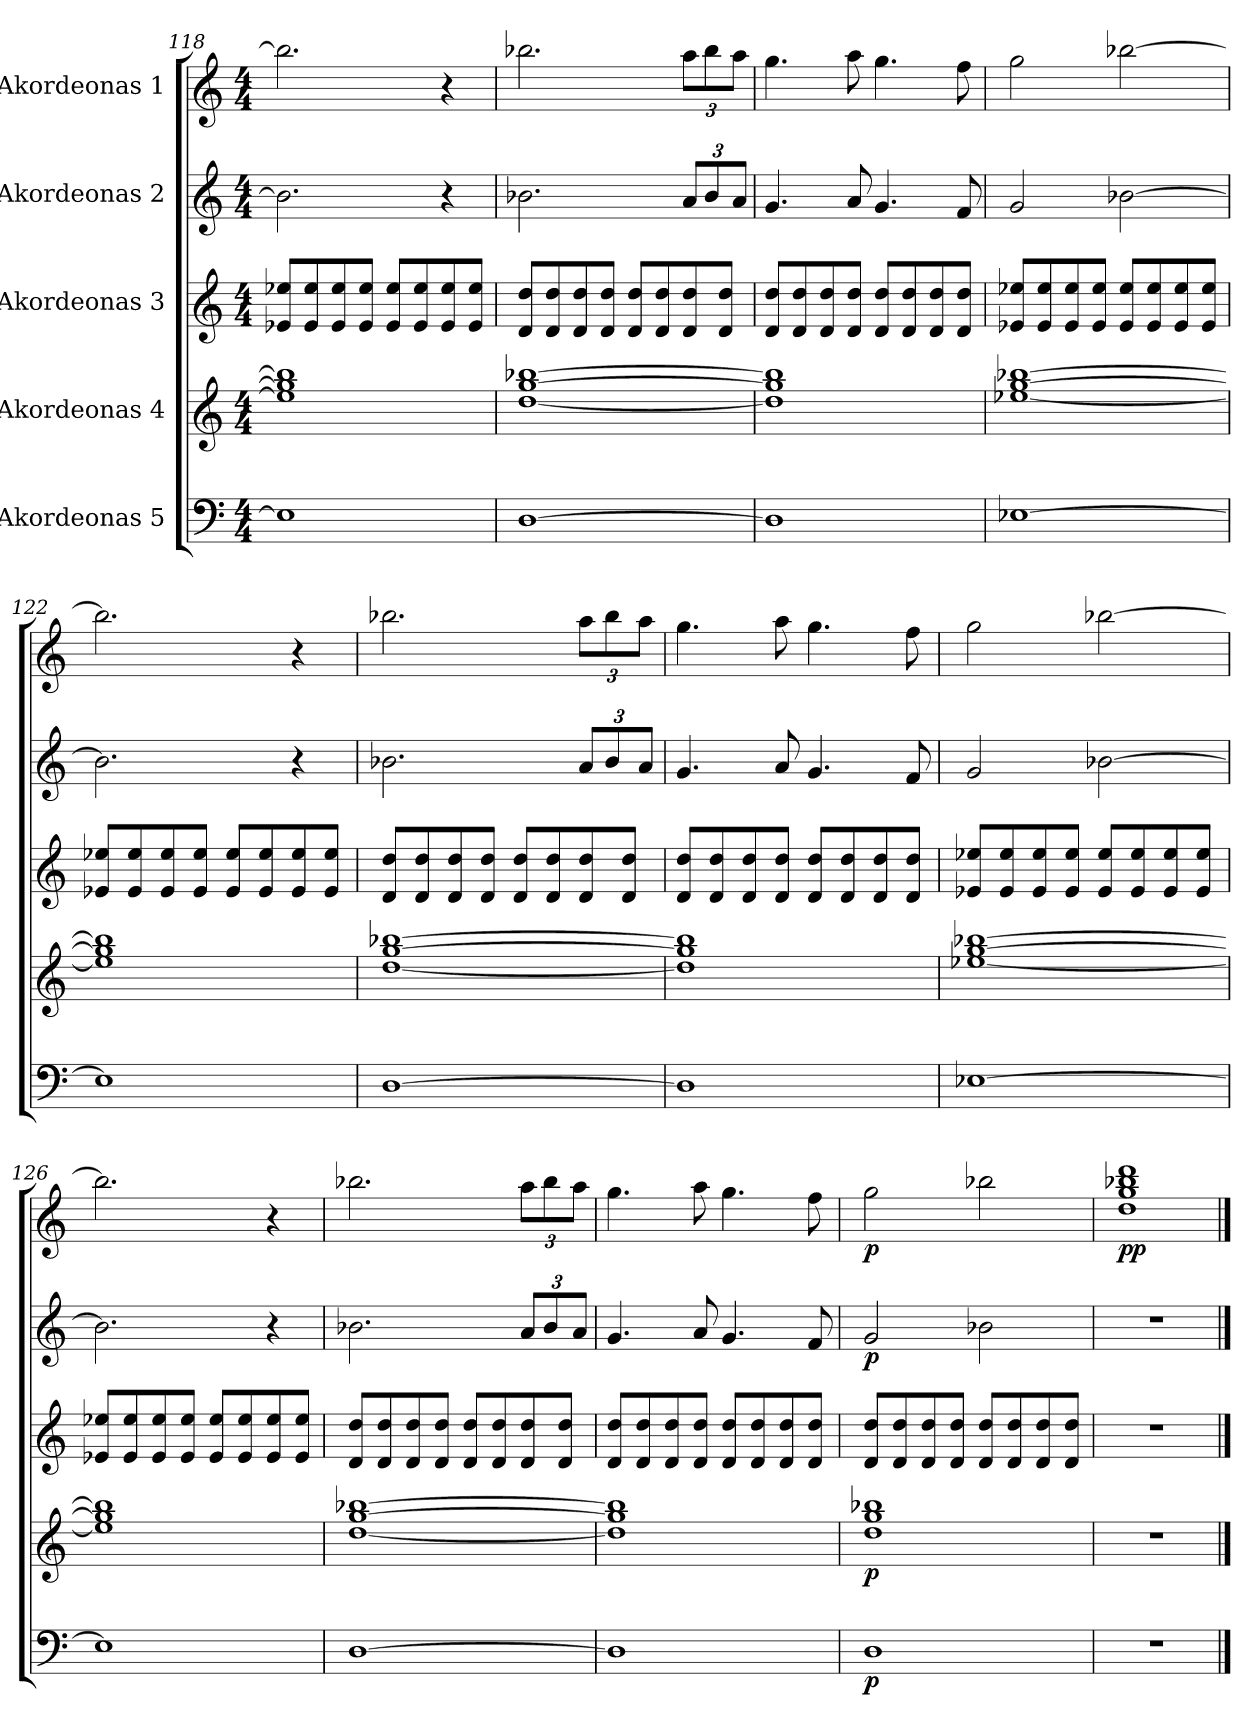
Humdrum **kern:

**kern	**dynam	**kern	**dynam	**kern	**kern	**dynam	**kern	**dynam
*part5	*part5	*part4	*part4	*part3	*part2	*part2	*part1	*part1
*staff5	*staff5	*staff4	*staff4	*staff3	*staff2	*staff2	*staff1	*staff1
*I"Akordeonas 5	*	*I"Akordeonas 4	*	*I"Akordeonas 3	*I"Akordeonas 2	*	*I"Akordeonas 1	*
*clefF4	*	*clefG2	*	*clefG2	*clefG2	*	*clefG2	*
*k[]	*	*k[]	*	*k[]	*k[]	*	*k[]	*
*M4/4	*	*M4/4	*	*M4/4	*M4/4	*	*M4/4	*
=118	=118	=118	=118	=118	=118	=118	=118	=118
1E-]	.	1ee-] 1gg] 1bb-]	.	8e-X/ 8ee-X/L	2.b-\]	.	2.bb-\]	.
.	.	.	.	8e-/ 8ee-/	.	.	.	.
.	.	.	.	8e-/ 8ee-/	.	.	.	.
.	.	.	.	8e-/ 8ee-/J	.	.	.	.
.	.	.	.	8e-/ 8ee-/L	.	.	.	.
.	.	.	.	8e-/ 8ee-/	.	.	.	.
.	.	.	.	8e-/ 8ee-/	4r	.	4r	.
.	.	.	.	8e-/ 8ee-/J	.	.	.	.
=119	=119	=119	=119	=119	=119	=119	=119	=119
[1D	.	[1dd [1gg [1bb-X	.	8d/ 8dd/L	2.b-X\	.	2.bb-X\	.
.	.	.	.	8d/ 8dd/	.	.	.	.
.	.	.	.	8d/ 8dd/	.	.	.	.
.	.	.	.	8d/ 8dd/J	.	.	.	.
.	.	.	.	8d/ 8dd/L	.	.	.	.
.	.	.	.	8d/ 8dd/	.	.	.	.
*	*	*	*	*	*Xbrackettup	*	*Xbrackettup	*
.	.	.	.	8d/ 8dd/	12a/L	.	12aa\L	.
.	.	.	.	.	12b-/	.	12bb-\	.
.	.	.	.	8d/ 8dd/J	.	.	.	.
.	.	.	.	.	12a/J	.	12aa\J	.
!!LO:LB:g=z
=120	=120	=120	=120	=120	=120	=120	=120	=120
1D]	.	1dd] 1gg] 1bb-]	.	8d/ 8dd/L	4.g/	.	4.gg\	.
.	.	.	.	8d/ 8dd/	.	.	.	.
.	.	.	.	8d/ 8dd/	.	.	.	.
.	.	.	.	8d/ 8dd/J	8a/	.	8aa\	.
.	.	.	.	8d/ 8dd/L	4.g/	.	4.gg\	.
.	.	.	.	8d/ 8dd/	.	.	.	.
.	.	.	.	8d/ 8dd/	.	.	.	.
.	.	.	.	8d/ 8dd/J	8f/	.	8ff\	.
=121	=121	=121	=121	=121	=121	=121	=121	=121
[1E-X	.	[1ee-X [1gg [1bb-X	.	8e-X/ 8ee-X/L	2g/	.	2gg\	.
.	.	.	.	8e-/ 8ee-/	.	.	.	.
.	.	.	.	8e-/ 8ee-/	.	.	.	.
.	.	.	.	8e-/ 8ee-/J	.	.	.	.
.	.	.	.	8e-/ 8ee-/L	[2b-X\	.	[2bb-X\	.
.	.	.	.	8e-/ 8ee-/	.	.	.	.
.	.	.	.	8e-/ 8ee-/	.	.	.	.
.	.	.	.	8e-/ 8ee-/J	.	.	.	.
=122	=122	=122	=122	=122	=122	=122	=122	=122
1E-]	.	1ee-] 1gg] 1bb-]	.	8e-X/ 8ee-X/L	2.b-\]	.	2.bb-\]	.
.	.	.	.	8e-/ 8ee-/	.	.	.	.
.	.	.	.	8e-/ 8ee-/	.	.	.	.
.	.	.	.	8e-/ 8ee-/J	.	.	.	.
.	.	.	.	8e-/ 8ee-/L	.	.	.	.
.	.	.	.	8e-/ 8ee-/	.	.	.	.
.	.	.	.	8e-/ 8ee-/	4r	.	4r	.
.	.	.	.	8e-/ 8ee-/J	.	.	.	.
=123	=123	=123	=123	=123	=123	=123	=123	=123
[1D	.	[1dd [1gg [1bb-X	.	8d/ 8dd/L	2.b-X\	.	2.bb-X\	.
.	.	.	.	8d/ 8dd/	.	.	.	.
.	.	.	.	8d/ 8dd/	.	.	.	.
.	.	.	.	8d/ 8dd/J	.	.	.	.
.	.	.	.	8d/ 8dd/L	.	.	.	.
.	.	.	.	8d/ 8dd/	.	.	.	.
.	.	.	.	8d/ 8dd/	12a/L	.	12aa\L	.
.	.	.	.	.	12b-/	.	12bb-\	.
.	.	.	.	8d/ 8dd/J	.	.	.	.
.	.	.	.	.	12a/J	.	12aa\J	.
!!LO:PB:g=z
=124	=124	=124	=124	=124	=124	=124	=124	=124
1D]	.	1dd] 1gg] 1bb-]	.	8d/ 8dd/L	4.g/	.	4.gg\	.
.	.	.	.	8d/ 8dd/	.	.	.	.
.	.	.	.	8d/ 8dd/	.	.	.	.
.	.	.	.	8d/ 8dd/J	8a/	.	8aa\	.
.	.	.	.	8d/ 8dd/L	4.g/	.	4.gg\	.
.	.	.	.	8d/ 8dd/	.	.	.	.
.	.	.	.	8d/ 8dd/	.	.	.	.
.	.	.	.	8d/ 8dd/J	8f/	.	8ff\	.
=125	=125	=125	=125	=125	=125	=125	=125	=125
[1E-X	.	[1ee-X [1gg [1bb-X	.	8e-X/ 8ee-X/L	2g/	.	2gg\	.
.	.	.	.	8e-/ 8ee-/	.	.	.	.
.	.	.	.	8e-/ 8ee-/	.	.	.	.
.	.	.	.	8e-/ 8ee-/J	.	.	.	.
.	.	.	.	8e-/ 8ee-/L	[2b-X\	.	[2bb-X\	.
.	.	.	.	8e-/ 8ee-/	.	.	.	.
.	.	.	.	8e-/ 8ee-/	.	.	.	.
.	.	.	.	8e-/ 8ee-/J	.	.	.	.
=126	=126	=126	=126	=126	=126	=126	=126	=126
1E-]	.	1ee-] 1gg] 1bb-]	.	8e-X/ 8ee-X/L	2.b-\]	.	2.bb-\]	.
.	.	.	.	8e-/ 8ee-/	.	.	.	.
.	.	.	.	8e-/ 8ee-/	.	.	.	.
.	.	.	.	8e-/ 8ee-/J	.	.	.	.
.	.	.	.	8e-/ 8ee-/L	.	.	.	.
.	.	.	.	8e-/ 8ee-/	.	.	.	.
.	.	.	.	8e-/ 8ee-/	4r	.	4r	.
.	.	.	.	8e-/ 8ee-/J	.	.	.	.
=127	=127	=127	=127	=127	=127	=127	=127	=127
[1D	.	[1dd [1gg [1bb-X	.	8d/ 8dd/L	2.b-X\	.	2.bb-X\	.
.	.	.	.	8d/ 8dd/	.	.	.	.
.	.	.	.	8d/ 8dd/	.	.	.	.
.	.	.	.	8d/ 8dd/J	.	.	.	.
.	.	.	.	8d/ 8dd/L	.	.	.	.
.	.	.	.	8d/ 8dd/	.	.	.	.
.	.	.	.	8d/ 8dd/	12a/L	.	12aa\L	.
.	.	.	.	.	12b-/	.	12bb-\	.
.	.	.	.	8d/ 8dd/J	.	.	.	.
.	.	.	.	.	12a/J	.	12aa\J	.
!!LO:LB:g=z
=128	=128	=128	=128	=128	=128	=128	=128	=128
1D]	.	1dd] 1gg] 1bb-]	.	8d/ 8dd/L	4.g/	.	4.gg\	.
.	.	.	.	8d/ 8dd/	.	.	.	.
.	.	.	.	8d/ 8dd/	.	.	.	.
.	.	.	.	8d/ 8dd/J	8a/	.	8aa\	.
.	.	.	.	8d/ 8dd/L	4.g/	.	4.gg\	.
.	.	.	.	8d/ 8dd/	.	.	.	.
.	.	.	.	8d/ 8dd/	.	.	.	.
.	.	.	.	8d/ 8dd/J	8f/	.	8ff\	.
=129	=129	=129	=129	=129	=129	=129	=129	=129
!	!LO:DY:b	!	!LO:DY:b	!	!	!LO:DY:b	!	!LO:DY:b
1D	p	1dd 1gg 1bb-X	p	8d/ 8dd/L	2g/	p	2gg\	p
.	.	.	.	8d/ 8dd/	.	.	.	.
.	.	.	.	8d/ 8dd/	.	.	.	.
.	.	.	.	8d/ 8dd/J	.	.	.	.
.	.	.	.	8d/ 8dd/L	2b-X\	.	2bb-X\	.
.	.	.	.	8d/ 8dd/	.	.	.	.
.	.	.	.	8d/ 8dd/	.	.	.	.
.	.	.	.	8d/ 8dd/J	.	.	.	.
=130	=130	=130	=130	=130	=130	=130	=130	=130
!	!	!	!	!	!	!	!	!LO:DY:b
1r	.	1r	.	1r	1r	.	1dd 1gg 1bb-X 1ddd	pp
==	==	==	==	==	==	==	==	==
*-	*-	*-	*-	*-	*-	*-	*-	*-
